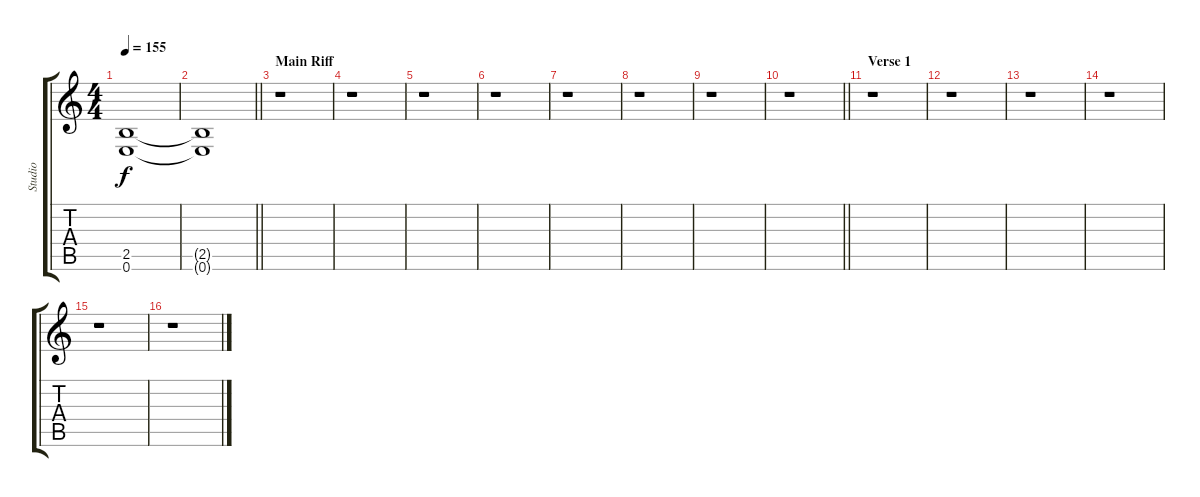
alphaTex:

\track ("Studio" "Studio") {instrument distortionguitar}
\staff {score tabs}
\tuning (E4 B3 G3 D3 A2 E2) {hide}
\ts (4 4)
\tempo 155
\clef g2
\ks c
(2.5 0.6).1{dy f} |
\barLineRight lightlight
(2.5{t} 0.6{t}).1 |
\section ("" "Main Riff")
r.1 |
r.1 |
r.1 |
r.1 |
r.1 |
r.1 |
r.1 |
\barLineRight lightlight
r.1 |
\section ("" "Verse 1")
r.1 |
r.1 |
r.1 |
r.1 |
r.1 |
r.1
